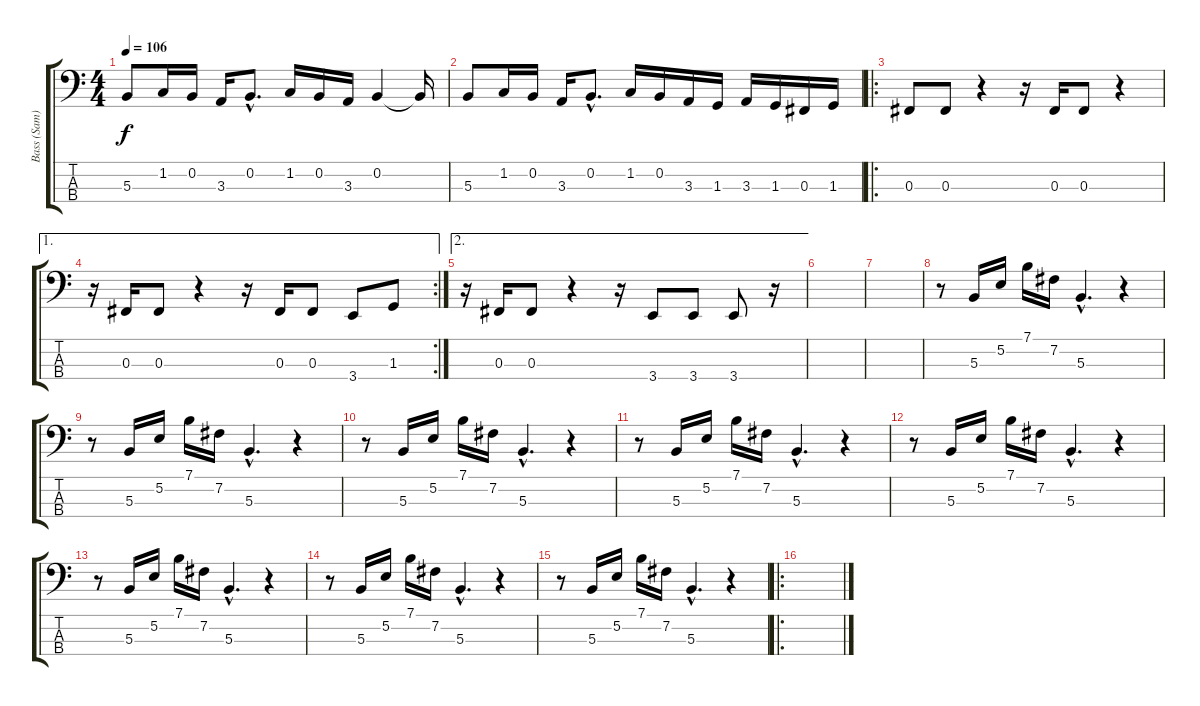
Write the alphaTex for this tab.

\track ("Bass (Sam)" "Bass (Sam)") {instrument electricbassfinger}
\staff {score tabs}
\tuning (E2 B1 Gb1 Db1) {hide}
\ts (4 4)
\tempo 106
\clef f4
\ks c
5.3.8{dy f} 1.2.16 0.2.16 3.3.16 0.2{hac}.8{d} 1.2.16 0.2.16 3.3.16 0.2.4 0.2{t}.16 |
5.3.8 1.2.16 0.2.16 3.3.16 0.2{hac}.8{d} 1.2.16 0.2.16 3.3.16 1.3.16 3.3.16 1.3.16 0.3.16 1.3.16 |
\ro
0.3.8 0.3.8 r.4 r.16 0.3.16 0.3.8 r.4 |
\ae 1
\rc 2
r.16 0.3.16 0.3.8 r.4 r.16 0.3.16 0.3.8 3.4.8 1.3.8 |
\ae 2
r.16 0.3.16 0.3.8 r.4 r.16 3.4.8 3.4.8 3.4.8 r.16 |
|
|
r.8 5.3.16 5.2.16 7.1.16 7.2.16 5.3{hac}.4{d} r.4 |
r.8 5.3.16 5.2.16 7.1.16 7.2.16 5.3{hac}.4{d} r.4 |
r.8 5.3.16 5.2.16 7.1.16 7.2.16 5.3{hac}.4{d} r.4 |
r.8 5.3.16 5.2.16 7.1.16 7.2.16 5.3{hac}.4{d} r.4 |
r.8 5.3.16 5.2.16 7.1.16 7.2.16 5.3{hac}.4{d} r.4 |
r.8 5.3.16 5.2.16 7.1.16 7.2.16 5.3{hac}.4{d} r.4 |
r.8 5.3.16 5.2.16 7.1.16 7.2.16 5.3{hac}.4{d} r.4 |
r.8 5.3.16 5.2.16 7.1.16 7.2.16 5.3{hac}.4{d} r.4 |
\ro
